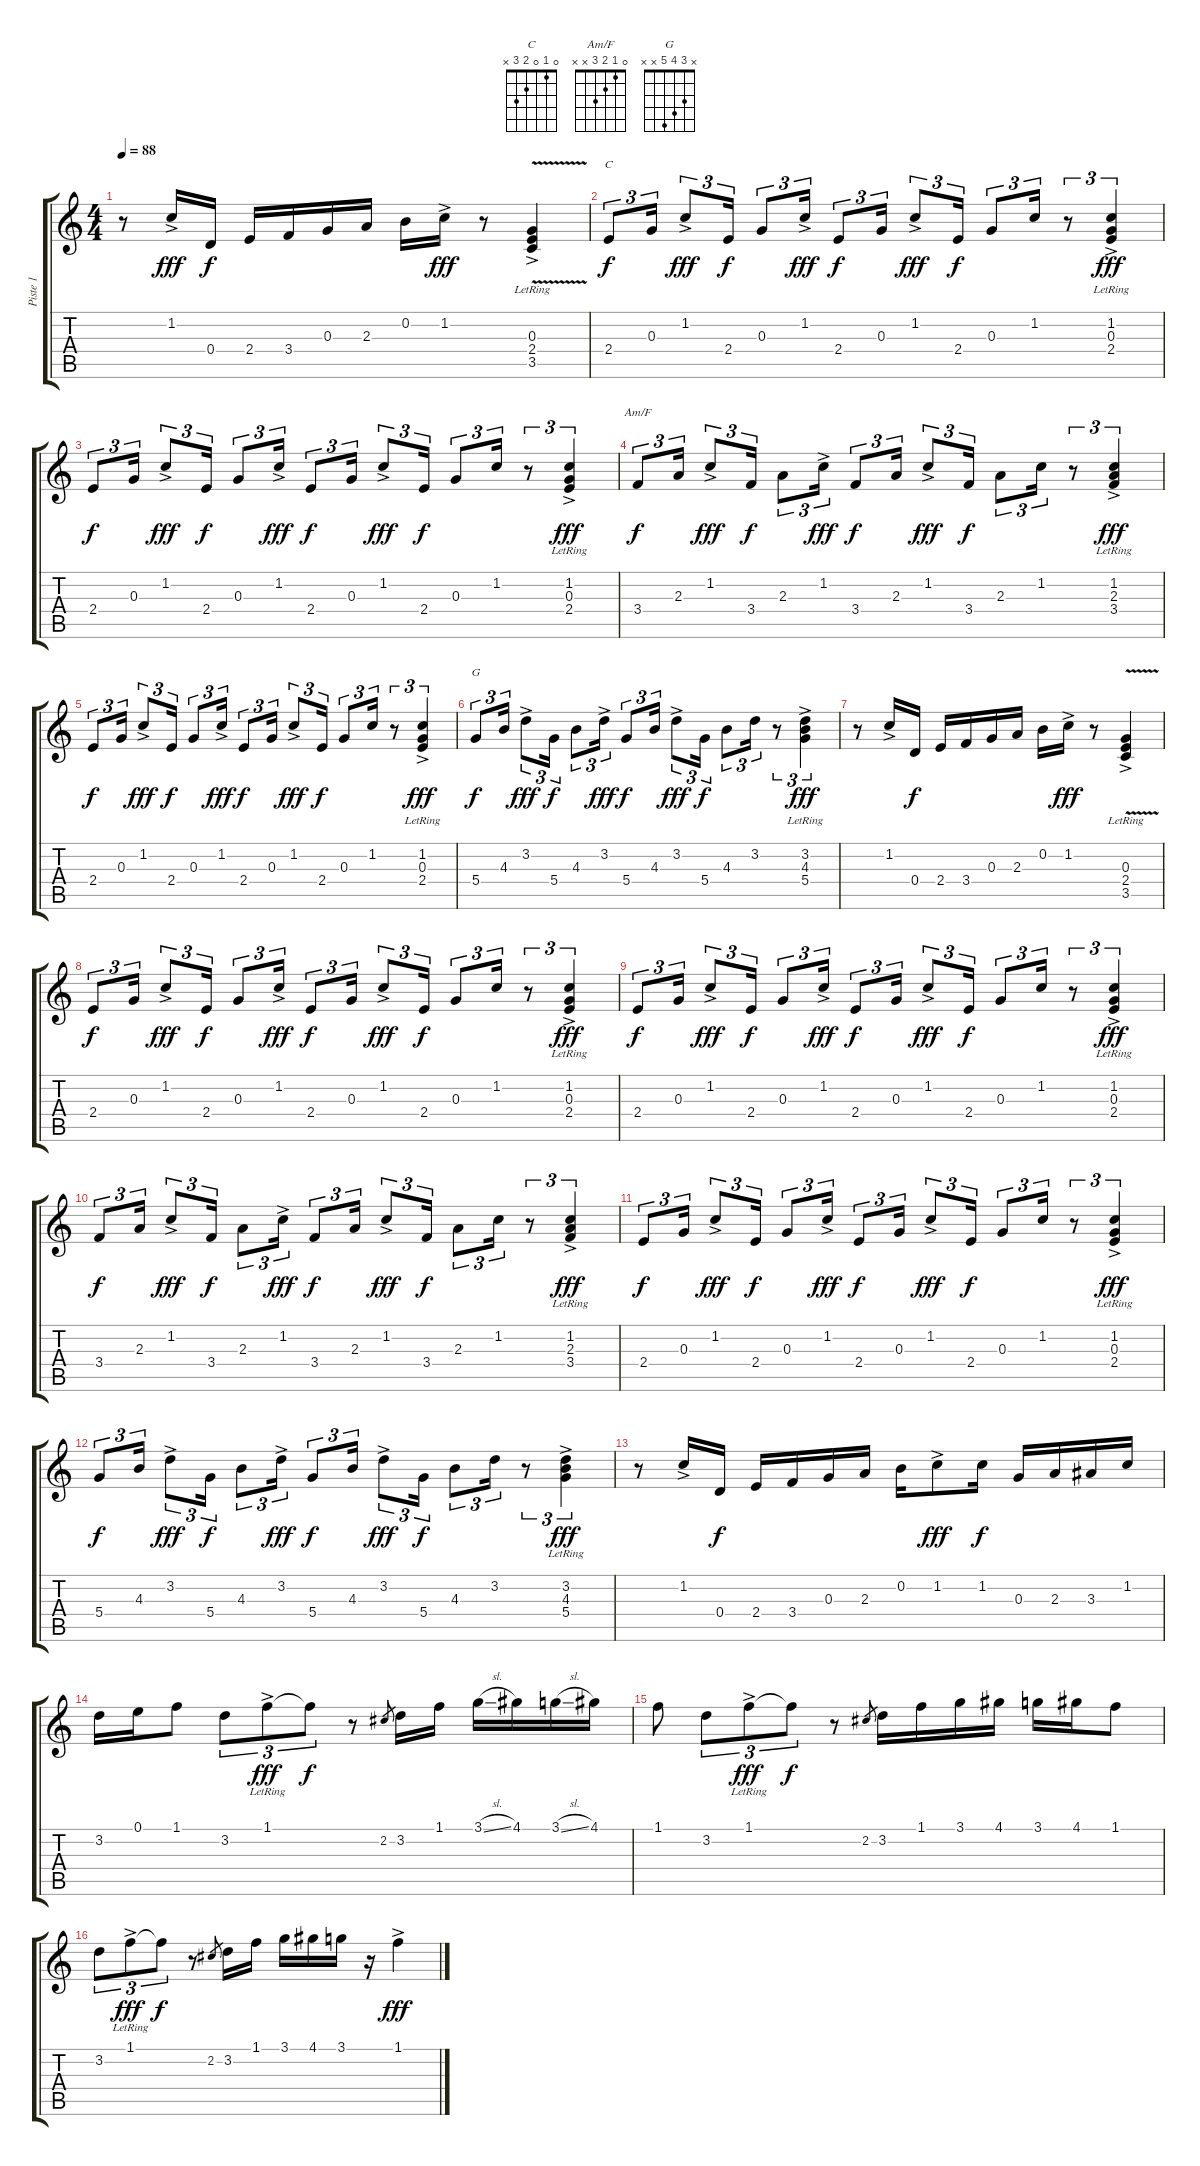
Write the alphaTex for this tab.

\track ("Piste 1" "Piste 1") {instrument electricguitarjazz}
\staff {score tabs}
\tuning (E4 B3 G3 D3 A2 E2) {hide}
\chord ("C" 0 1 0 2 3 x)
\chord ("Am/F" 0 1 2 3 x x)
\chord ("G" x 3 4 5 x x)
\ts (4 4)
\tempo 88
\clef g2
\ks c
r.8{dy fff instrument electricguitarjazz} 1.2{ac}.16 0.4.16{dy f} 2.4.16 3.4.16 0.3.16 2.3.16 0.2.16 1.2{ac}.16{dy fff} r.8 (0.3{v ac lr} 2.4{v ac lr} 3.5{v ac lr}).4 |
2.4.8{tu (3 2) ch "C" dy f} 0.3.16{tu (3 2)} 1.2{ac}.8{tu (3 2) dy fff} 2.4.16{tu (3 2) dy f} 0.3.8{tu (3 2)} 1.2{ac}.16{tu (3 2) dy fff} 2.4.8{tu (3 2) dy f} 0.3.16{tu (3 2)} 1.2{ac}.8{tu (3 2) dy fff} 2.4.16{tu (3 2) dy f} 0.3.8{tu (3 2)} 1.2.16{tu (3 2)} r.8{tu (3 2)} (1.2{ac lr} 0.3{lr} 2.4{lr}).4{tu (3 2) dy fff} |
2.4.8{tu (3 2) dy f} 0.3.16{tu (3 2)} 1.2{ac}.8{tu (3 2) dy fff} 2.4.16{tu (3 2) dy f} 0.3.8{tu (3 2)} 1.2{ac}.16{tu (3 2) dy fff} 2.4.8{tu (3 2) dy f} 0.3.16{tu (3 2)} 1.2{ac}.8{tu (3 2) dy fff} 2.4.16{tu (3 2) dy f} 0.3.8{tu (3 2)} 1.2.16{tu (3 2)} r.8{tu (3 2)} (1.2{ac lr} 0.3{lr} 2.4{lr}).4{tu (3 2) dy fff} |
3.4.8{tu (3 2) ch "Am/F" dy f} 2.3.16{tu (3 2)} 1.2{ac}.8{tu (3 2) dy fff} 3.4.16{tu (3 2) dy f} 2.3.8{tu (3 2)} 1.2{ac}.16{tu (3 2) dy fff} 3.4.8{tu (3 2) dy f} 2.3.16{tu (3 2)} 1.2{ac}.8{tu (3 2) dy fff} 3.4.16{tu (3 2) dy f} 2.3.8{tu (3 2)} 1.2.16{tu (3 2)} r.8{tu (3 2)} (1.2{ac lr} 2.3{lr} 3.4{lr}).4{tu (3 2) dy fff} |
2.4.8{tu (3 2) dy f} 0.3.16{tu (3 2)} 1.2{ac}.8{tu (3 2) dy fff} 2.4.16{tu (3 2) dy f} 0.3.8{tu (3 2)} 1.2{ac}.16{tu (3 2) dy fff} 2.4.8{tu (3 2) dy f} 0.3.16{tu (3 2)} 1.2{ac}.8{tu (3 2) dy fff} 2.4.16{tu (3 2) dy f} 0.3.8{tu (3 2)} 1.2.16{tu (3 2)} r.8{tu (3 2)} (1.2{ac lr} 0.3{lr} 2.4{lr}).4{tu (3 2) dy fff} |
5.4.8{tu (3 2) ch "G" dy f} 4.3.16{tu (3 2)} 3.2{ac}.8{tu (3 2) dy fff} 5.4.16{tu (3 2) dy f} 4.3.8{tu (3 2)} 3.2{ac}.16{tu (3 2) dy fff} 5.4.8{tu (3 2) dy f} 4.3.16{tu (3 2)} 3.2{ac}.8{tu (3 2) dy fff} 5.4.16{tu (3 2) dy f} 4.3.8{tu (3 2)} 3.2.16{tu (3 2)} r.8{tu (3 2)} (3.2{ac lr} 4.3{lr} 5.4{lr}).4{tu (3 2) dy fff} |
r.8 1.2{ac}.16 0.4.16{dy f} 2.4.16 3.4.16 0.3.16 2.3.16 0.2.16 1.2{ac}.16{dy fff} r.8 (0.3{v ac lr} 2.4{v ac lr} 3.5{v ac lr}).4 |
2.4.8{tu (3 2) dy f} 0.3.16{tu (3 2)} 1.2{ac}.8{tu (3 2) dy fff} 2.4.16{tu (3 2) dy f} 0.3.8{tu (3 2)} 1.2{ac}.16{tu (3 2) dy fff} 2.4.8{tu (3 2) dy f} 0.3.16{tu (3 2)} 1.2{ac}.8{tu (3 2) dy fff} 2.4.16{tu (3 2) dy f} 0.3.8{tu (3 2)} 1.2.16{tu (3 2)} r.8{tu (3 2)} (1.2{ac lr} 0.3{lr} 2.4{lr}).4{tu (3 2) dy fff} |
2.4.8{tu (3 2) dy f} 0.3.16{tu (3 2)} 1.2{ac}.8{tu (3 2) dy fff} 2.4.16{tu (3 2) dy f} 0.3.8{tu (3 2)} 1.2{ac}.16{tu (3 2) dy fff} 2.4.8{tu (3 2) dy f} 0.3.16{tu (3 2)} 1.2{ac}.8{tu (3 2) dy fff} 2.4.16{tu (3 2) dy f} 0.3.8{tu (3 2)} 1.2.16{tu (3 2)} r.8{tu (3 2)} (1.2{ac lr} 0.3{lr} 2.4{lr}).4{tu (3 2) dy fff} |
3.4.8{tu (3 2) dy f} 2.3.16{tu (3 2)} 1.2{ac}.8{tu (3 2) dy fff} 3.4.16{tu (3 2) dy f} 2.3.8{tu (3 2)} 1.2{ac}.16{tu (3 2) dy fff} 3.4.8{tu (3 2) dy f} 2.3.16{tu (3 2)} 1.2{ac}.8{tu (3 2) dy fff} 3.4.16{tu (3 2) dy f} 2.3.8{tu (3 2)} 1.2.16{tu (3 2)} r.8{tu (3 2)} (1.2{ac lr} 2.3{lr} 3.4{lr}).4{tu (3 2) dy fff} |
2.4.8{tu (3 2) dy f} 0.3.16{tu (3 2)} 1.2{ac}.8{tu (3 2) dy fff} 2.4.16{tu (3 2) dy f} 0.3.8{tu (3 2)} 1.2{ac}.16{tu (3 2) dy fff} 2.4.8{tu (3 2) dy f} 0.3.16{tu (3 2)} 1.2{ac}.8{tu (3 2) dy fff} 2.4.16{tu (3 2) dy f} 0.3.8{tu (3 2)} 1.2.16{tu (3 2)} r.8{tu (3 2)} (1.2{ac lr} 0.3{lr} 2.4{lr}).4{tu (3 2) dy fff} |
5.4.8{tu (3 2) dy f} 4.3.16{tu (3 2)} 3.2{ac}.8{tu (3 2) dy fff} 5.4.16{tu (3 2) dy f} 4.3.8{tu (3 2)} 3.2{ac}.16{tu (3 2) dy fff} 5.4.8{tu (3 2) dy f} 4.3.16{tu (3 2)} 3.2{ac}.8{tu (3 2) dy fff} 5.4.16{tu (3 2) dy f} 4.3.8{tu (3 2)} 3.2.16{tu (3 2)} r.8{tu (3 2)} (3.2{ac lr} 4.3{lr} 5.4{lr}).4{tu (3 2) dy fff} |
r.8 1.2{ac}.16 0.4.16{dy f} 2.4.16 3.4.16 0.3.16 2.3.16 0.2.16 1.2{ac}.8{dy fff} 1.2.16{dy f} 0.3.16 2.3.16 3.3.16 1.2.16 |
3.2.16 0.1.16 1.1.8 3.2.8{tu (3 2)} 1.1{ac lr}.8{tu (3 2) dy fff} 1.1{t}.8{tu (3 2) dy f} r.8 2.2.8{gr} 3.2.16 1.1.16 3.1{sl}.16 4.1.16 3.1{sl}.16 4.1.16 |
1.1.8 3.2.8{tu (3 2)} 1.1{ac lr}.8{tu (3 2) dy fff} 1.1{t}.8{tu (3 2) dy f} r.8 2.2.8{gr} 3.2.16 1.1.16 3.1.16 4.1.16 3.1.16 4.1.16 1.1.8 |
3.2.8{tu (3 2)} 1.1{ac lr}.8{tu (3 2) dy fff} 1.1{t}.8{tu (3 2) dy f} r.8 2.2.8{gr} 3.2.16 1.1.16 3.1.16 4.1.16 3.1.16 r.16 1.1{ac}.4{dy fff}
